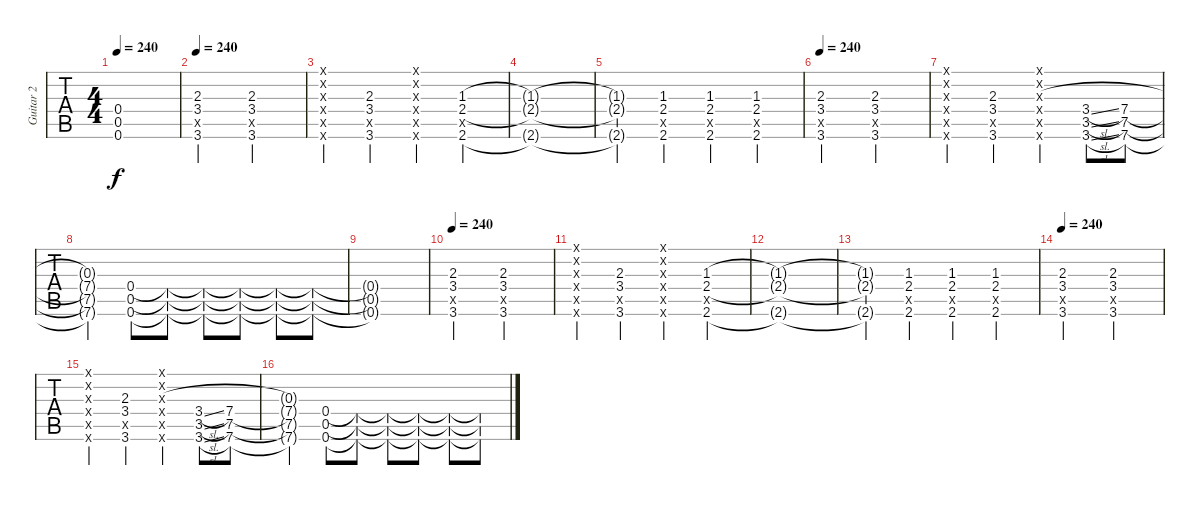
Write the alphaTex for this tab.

\track ("Guitar 2" "Guitar 2") {instrument distortionguitar}
\staff {tabs}
\tuning (Eb4 Bb3 Gb3 Db3 Ab2 Db2) {hide}
\ts (4 4)
\tempo 240
\clef g2
\ks c
(0.4{t} 0.5{t} 0.6{t}).1{dy f} |
\tempo 240
(2.3 3.4 0.5{x} 3.6).2 (2.3 3.4 3.5{x} 3.6).2 |
(0.1{x} 0.2{x} 0.3{x} 0.4{x} 0.5{x} 0.6{x}).4 (2.3 3.4 0.5{x} 3.6).4 (0.1{x} 0.2{x} 0.3{x} 0.4{x} 0.5{x} 0.6{x}).4 (1.3 2.4 0.5{x} 2.6).4 |
(1.3{t} 2.4{t} 2.6{t}).1 |
(1.3{t} 2.4{t} 2.6{t}).4 (1.3 2.4 0.5{x} 2.6).4 (1.3 2.4 0.5{x} 2.6).4 (1.3 2.4 0.5{x} 2.6).4 |
\tempo 240
(2.3 3.4 0.5{x} 3.6).2 (2.3 3.4 3.5{x} 3.6).2 |
(0.1{x} 0.2{x} 0.3{x} 0.4{x} 0.5{x} 0.6{x}).4 (2.3 3.4 0.5{x} 3.6).4 (0.1{x} 0.2{x} 0.3{x} 0.4{x} 0.5{x} 0.6{x}).4 (3.4{sl} 3.5{sl} 3.6{sl}).8 (7.4 7.5 7.6).8 |
(0.3{t} 7.4{t} 7.5{t} 7.6{t}).4 (0.4 0.5 0.6).8 (0.4{t} 0.5{t} 0.6{t}).8 (0.4{t} 0.5{t} 0.6{t}).8 (0.4{t} 0.5{t} 0.6{t}).8 (0.4{t} 0.5{t} 0.6{t}).8 (0.4{t} 0.5{t} 0.6{t}).8 |
(0.4{t} 0.5{t} 0.6{t}).1 |
\tempo 240
(2.3 3.4 0.5{x} 3.6).2 (2.3 3.4 3.5{x} 3.6).2 |
(0.1{x} 0.2{x} 0.3{x} 0.4{x} 0.5{x} 0.6{x}).4 (2.3 3.4 0.5{x} 3.6).4 (0.1{x} 0.2{x} 0.3{x} 0.4{x} 0.5{x} 0.6{x}).4 (1.3 2.4 0.5{x} 2.6).4 |
(1.3{t} 2.4{t} 2.6{t}).1 |
(1.3{t} 2.4{t} 2.6{t}).4 (1.3 2.4 0.5{x} 2.6).4 (1.3 2.4 0.5{x} 2.6).4 (1.3 2.4 0.5{x} 2.6).4 |
\tempo 240
(2.3 3.4 0.5{x} 3.6).2 (2.3 3.4 3.5{x} 3.6).2 |
(0.1{x} 0.2{x} 0.3{x} 0.4{x} 0.5{x} 0.6{x}).4 (2.3 3.4 0.5{x} 3.6).4 (0.1{x} 0.2{x} 0.3{x} 0.4{x} 0.5{x} 0.6{x}).4 (3.4{sl} 3.5{sl} 3.6{sl}).8 (7.4 7.5 7.6).8 |
(0.3{t} 7.4{t} 7.5{t} 7.6{t}).4 (0.4 0.5 0.6).8 (0.4{t} 0.5{t} 0.6{t}).8 (0.4{t} 0.5{t} 0.6{t}).8 (0.4{t} 0.5{t} 0.6{t}).8 (0.4{t} 0.5{t} 0.6{t}).8 (0.4{t} 0.5{t} 0.6{t}).8
